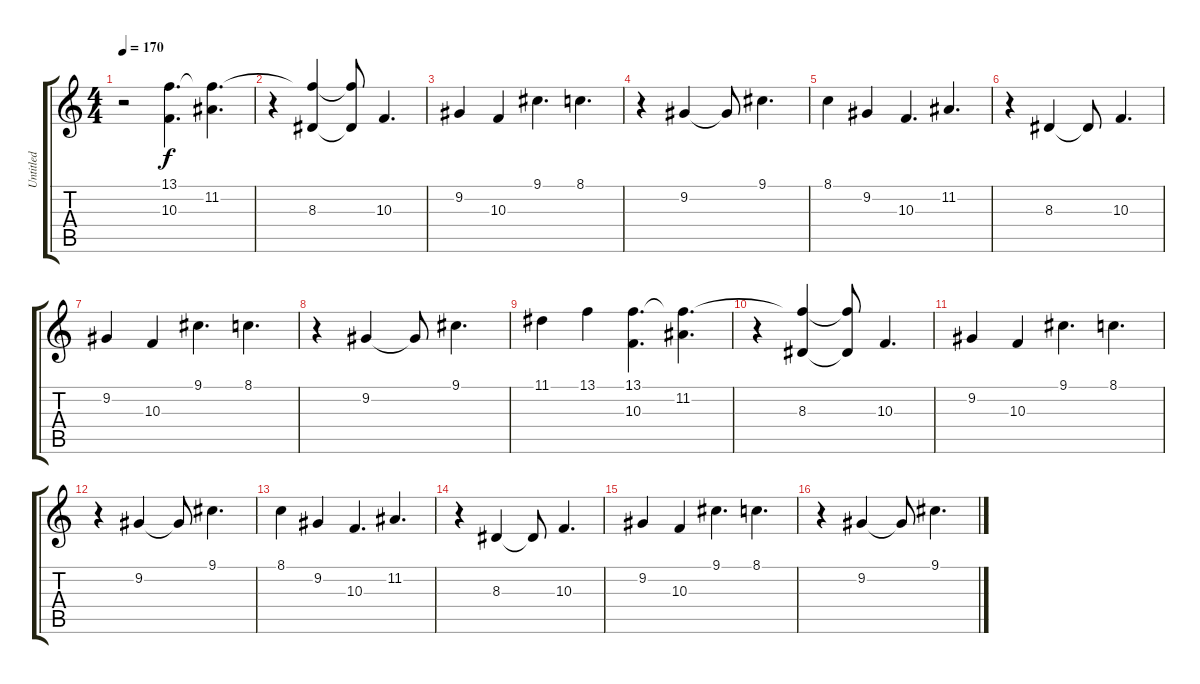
\track ("Untitled" "Untitled") {instrument stringensemble1}
\staff {score tabs}
\tuning (E4 B3 G3 D3 A2 D2) {hide}
\ts (4 4)
\tempo 170
\clef g2
\ks c
r.2{dy f} (13.1 10.3).4{d} (13.1{t} 11.2).4{d} |
r.4 (13.1{t} 8.3).4 (13.1{t} 8.3{t}).8 10.3.4{d} |
9.2.4 10.3.4 9.1.4{d} 8.1.4{d} |
r.4 9.2.4 9.2{t}.8 9.1.4{d} |
8.1.4 9.2.4 10.3.4{d} 11.2.4{d} |
r.4 8.3.4 8.3{t}.8 10.3.4{d} |
9.2.4 10.3.4 9.1.4{d} 8.1.4{d} |
r.4 9.2.4 9.2{t}.8 9.1.4{d} |
11.1.4 13.1.4 (13.1 10.3).4{d} (13.1{t} 11.2).4{d} |
r.4 (13.1{t} 8.3).4 (13.1{t} 8.3{t}).8 10.3.4{d} |
9.2.4 10.3.4 9.1.4{d} 8.1.4{d} |
r.4 9.2.4 9.2{t}.8 9.1.4{d} |
8.1.4 9.2.4 10.3.4{d} 11.2.4{d} |
r.4 8.3.4 8.3{t}.8 10.3.4{d} |
9.2.4 10.3.4 9.1.4{d} 8.1.4{d} |
r.4 9.2.4 9.2{t}.8 9.1.4{d}
